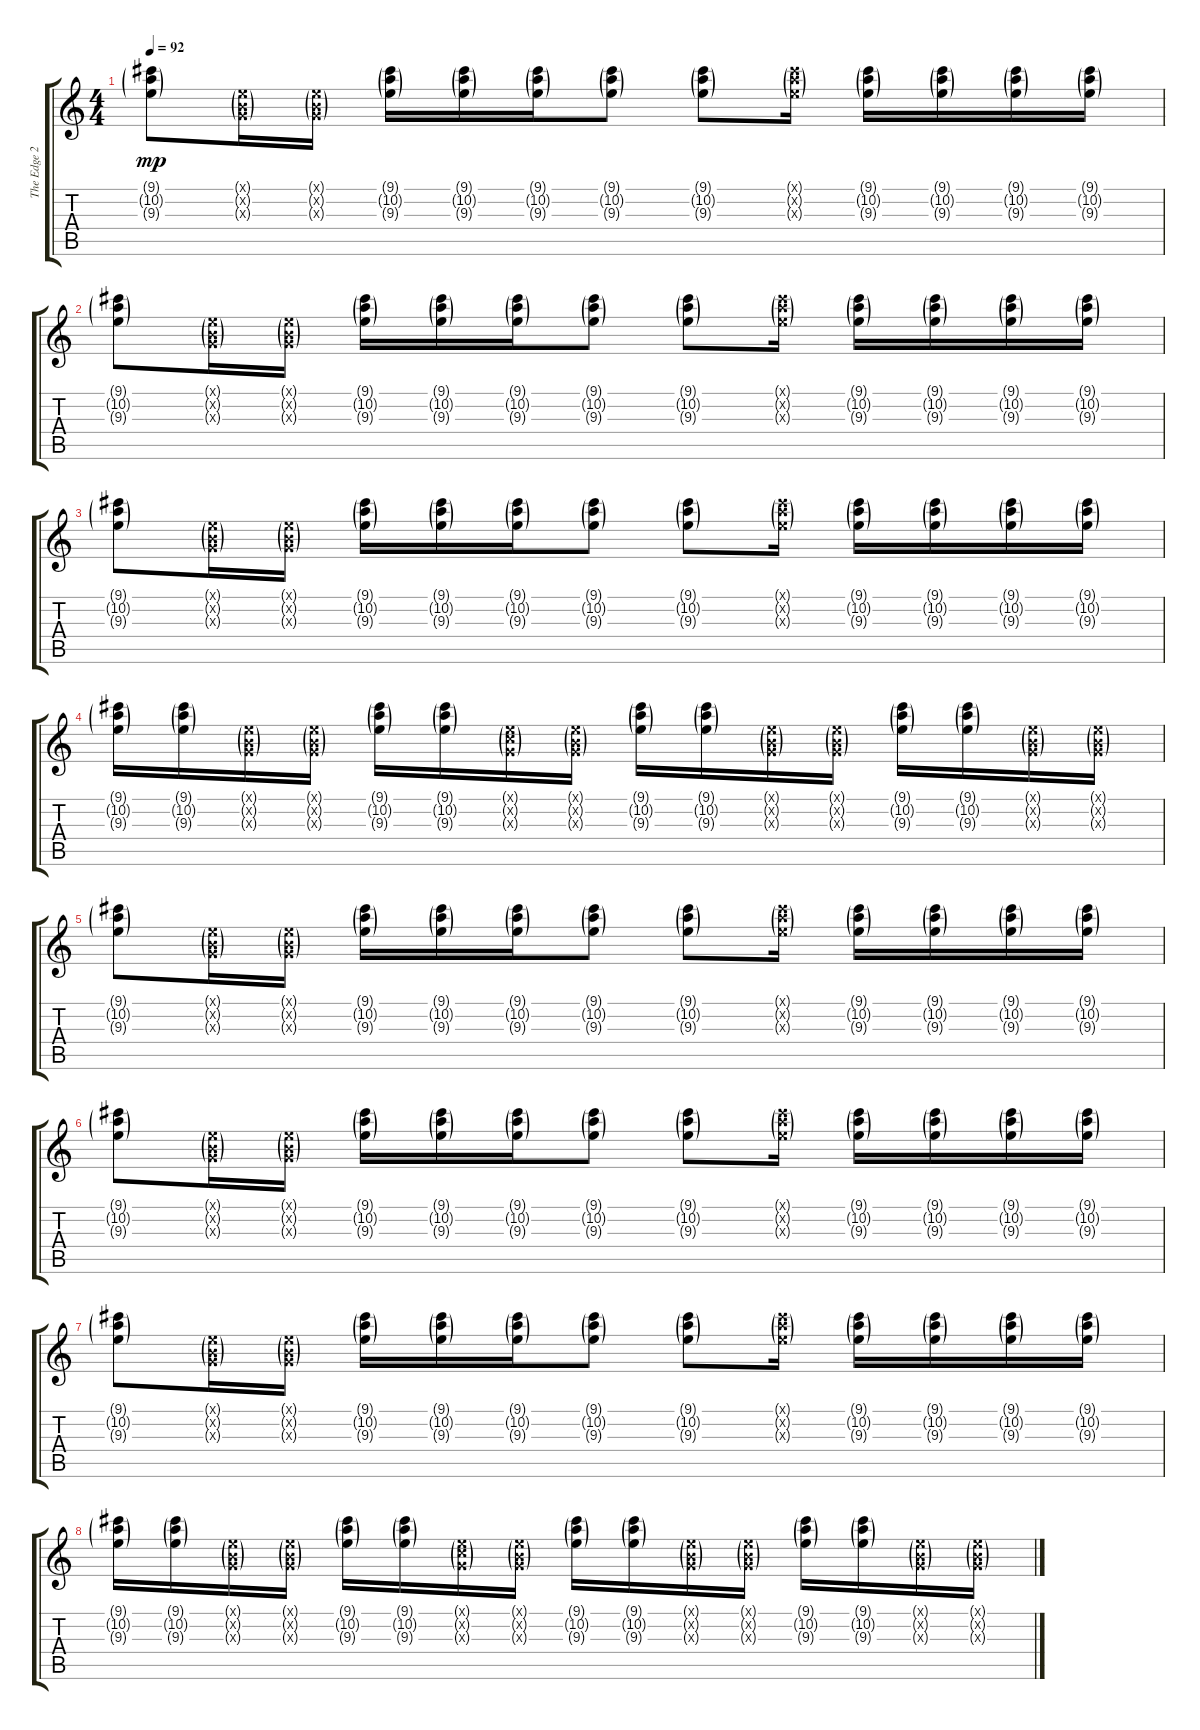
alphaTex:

\track ("The Edge 2nd" "The Edge 2") {instrument electricguitarclean}
\staff {score tabs}
\tuning (E4 B3 G3 D3 A2 E2) {hide}
\ts (4 4)
\tempo 92
\clef g2
\ks c
(9.1{g} 10.2{g} 9.3{g}).8{dy mp} (0.1{g x} 0.2{g x} 0.3{g x}).16 (0.1{g x} 0.2{g x} 0.3{g x}).16 (9.1{g} 10.2{g} 9.3{g}).16 (9.1{g} 10.2{g} 9.3{g}).16 (9.1{g} 10.2{g} 9.3{g}).16 (9.1{g} 10.2{g} 9.3{g}).8 (9.1{g} 10.2{g} 9.3{g}).8 (9.1{g x} 10.2{g x} 9.3{g x}).16 (9.1{g} 10.2{g} 9.3{g}).16 (9.1{g} 10.2{g} 9.3{g}).16 (9.1{g} 10.2{g} 9.3{g}).16 (9.1{g} 10.2{g} 9.3{g}).16 |
(9.1{g} 10.2{g} 9.3{g}).8 (0.1{g x} 0.2{g x} 0.3{g x}).16 (0.1{g x} 0.2{g x} 0.3{g x}).16 (9.1{g} 10.2{g} 9.3{g}).16 (9.1{g} 10.2{g} 9.3{g}).16 (9.1{g} 10.2{g} 9.3{g}).16 (9.1{g} 10.2{g} 9.3{g}).8 (9.1{g} 10.2{g} 9.3{g}).8 (9.1{g x} 10.2{g x} 9.3{g x}).16 (9.1{g} 10.2{g} 9.3{g}).16 (9.1{g} 10.2{g} 9.3{g}).16 (9.1{g} 10.2{g} 9.3{g}).16 (9.1{g} 10.2{g} 9.3{g}).16 |
(9.1{g} 10.2{g} 9.3{g}).8 (0.1{g x} 0.2{g x} 0.3{g x}).16 (0.1{g x} 0.2{g x} 0.3{g x}).16 (9.1{g} 10.2{g} 9.3{g}).16 (9.1{g} 10.2{g} 9.3{g}).16 (9.1{g} 10.2{g} 9.3{g}).16 (9.1{g} 10.2{g} 9.3{g}).8 (9.1{g} 10.2{g} 9.3{g}).8 (9.1{g x} 10.2{g x} 9.3{g x}).16 (9.1{g} 10.2{g} 9.3{g}).16 (9.1{g} 10.2{g} 9.3{g}).16 (9.1{g} 10.2{g} 9.3{g}).16 (9.1{g} 10.2{g} 9.3{g}).16 |
(9.1{g} 10.2{g} 9.3{g}).16 (9.1{g} 10.2{g} 9.3{g}).16 (0.1{g x} 0.2{g x} 0.3{g x}).16 (0.1{g x} 0.2{g x} 0.3{g x}).16 (9.1{g} 10.2{g} 9.3{g}).16 (9.1{g} 10.2{g} 9.3{g}).16 (0.1{g x} 1.2{g x} 0.3{g x}).16 (0.1{g x} 0.2{g x} 0.3{g x}).16 (9.1{g} 10.2{g} 9.3{g}).16 (9.1{g} 10.2{g} 9.3{g}).16 (0.1{g x} 0.2{g x} 0.3{g x}).16 (0.1{g x} 0.2{g x} 0.3{g x}).16 (9.1{g} 10.2{g} 9.3{g}).16 (9.1{g} 10.2{g} 9.3{g}).16 (0.1{g x} 0.2{g x} 0.3{g x}).16 (0.1{g x} 0.2{g x} 0.3{g x}).16 |
(9.1{g} 10.2{g} 9.3{g}).8 (0.1{g x} 0.2{g x} 0.3{g x}).16 (0.1{g x} 0.2{g x} 0.3{g x}).16 (9.1{g} 10.2{g} 9.3{g}).16 (9.1{g} 10.2{g} 9.3{g}).16 (9.1{g} 10.2{g} 9.3{g}).16 (9.1{g} 10.2{g} 9.3{g}).8 (9.1{g} 10.2{g} 9.3{g}).8 (9.1{g x} 10.2{g x} 9.3{g x}).16 (9.1{g} 10.2{g} 9.3{g}).16 (9.1{g} 10.2{g} 9.3{g}).16 (9.1{g} 10.2{g} 9.3{g}).16 (9.1{g} 10.2{g} 9.3{g}).16 |
(9.1{g} 10.2{g} 9.3{g}).8 (0.1{g x} 0.2{g x} 0.3{g x}).16 (0.1{g x} 0.2{g x} 0.3{g x}).16 (9.1{g} 10.2{g} 9.3{g}).16 (9.1{g} 10.2{g} 9.3{g}).16 (9.1{g} 10.2{g} 9.3{g}).16 (9.1{g} 10.2{g} 9.3{g}).8 (9.1{g} 10.2{g} 9.3{g}).8 (9.1{g x} 10.2{g x} 9.3{g x}).16 (9.1{g} 10.2{g} 9.3{g}).16 (9.1{g} 10.2{g} 9.3{g}).16 (9.1{g} 10.2{g} 9.3{g}).16 (9.1{g} 10.2{g} 9.3{g}).16 |
(9.1{g} 10.2{g} 9.3{g}).8 (0.1{g x} 0.2{g x} 0.3{g x}).16 (0.1{g x} 0.2{g x} 0.3{g x}).16 (9.1{g} 10.2{g} 9.3{g}).16 (9.1{g} 10.2{g} 9.3{g}).16 (9.1{g} 10.2{g} 9.3{g}).16 (9.1{g} 10.2{g} 9.3{g}).8 (9.1{g} 10.2{g} 9.3{g}).8 (9.1{g x} 10.2{g x} 9.3{g x}).16 (9.1{g} 10.2{g} 9.3{g}).16 (9.1{g} 10.2{g} 9.3{g}).16 (9.1{g} 10.2{g} 9.3{g}).16 (9.1{g} 10.2{g} 9.3{g}).16 |
(9.1{g} 10.2{g} 9.3{g}).16 (9.1{g} 10.2{g} 9.3{g}).16 (0.1{g x} 0.2{g x} 0.3{g x}).16 (0.1{g x} 0.2{g x} 0.3{g x}).16 (9.1{g} 10.2{g} 9.3{g}).16 (9.1{g} 10.2{g} 9.3{g}).16 (0.1{g x} 1.2{g x} 0.3{g x}).16 (0.1{g x} 0.2{g x} 0.3{g x}).16 (9.1{g} 10.2{g} 9.3{g}).16 (9.1{g} 10.2{g} 9.3{g}).16 (0.1{g x} 0.2{g x} 0.3{g x}).16 (0.1{g x} 0.2{g x} 0.3{g x}).16 (9.1{g} 10.2{g} 9.3{g}).16 (9.1{g} 10.2{g} 9.3{g}).16 (0.1{g x} 0.2{g x} 0.3{g x}).16 (0.1{g x} 0.2{g x} 0.3{g x}).16
